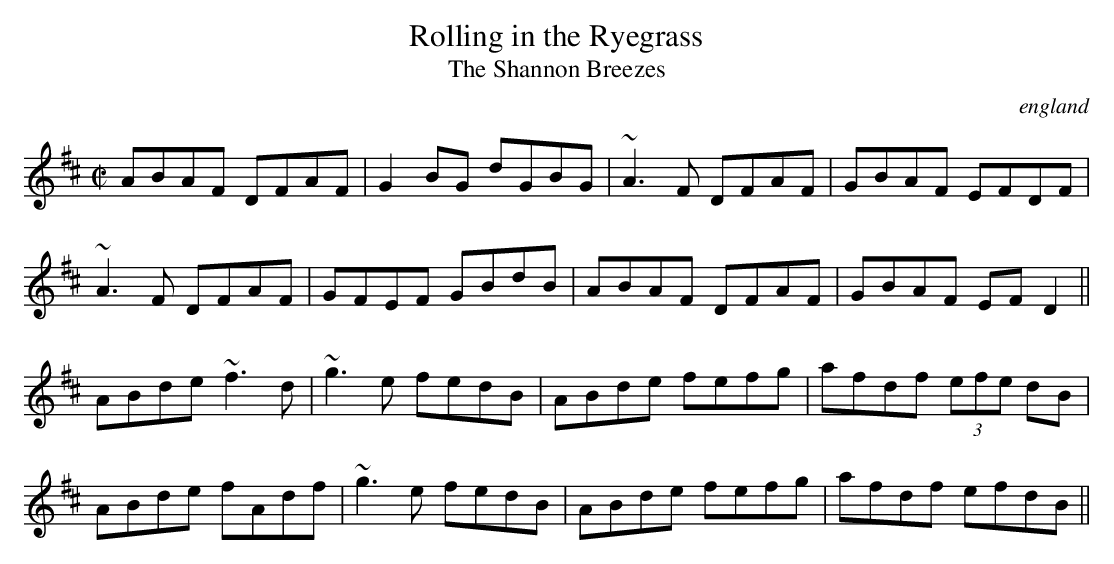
X:1
T:Rolling in the Ryegrass
T:Shannon Breezes, The
O:england
M:C|
K:D
ABAF DFAF|G2BG dGBG|~A3F DFAF|GBAF EFDF|
~A3F DFAF|GFEF GBdB|ABAF DFAF|GBAF EFD2||
ABde ~f3d|~g3e fedB|ABde fefg|afdf (3efe dB|
ABde fAdf|~g3e fedB|ABde fefg|afdf efdB||
